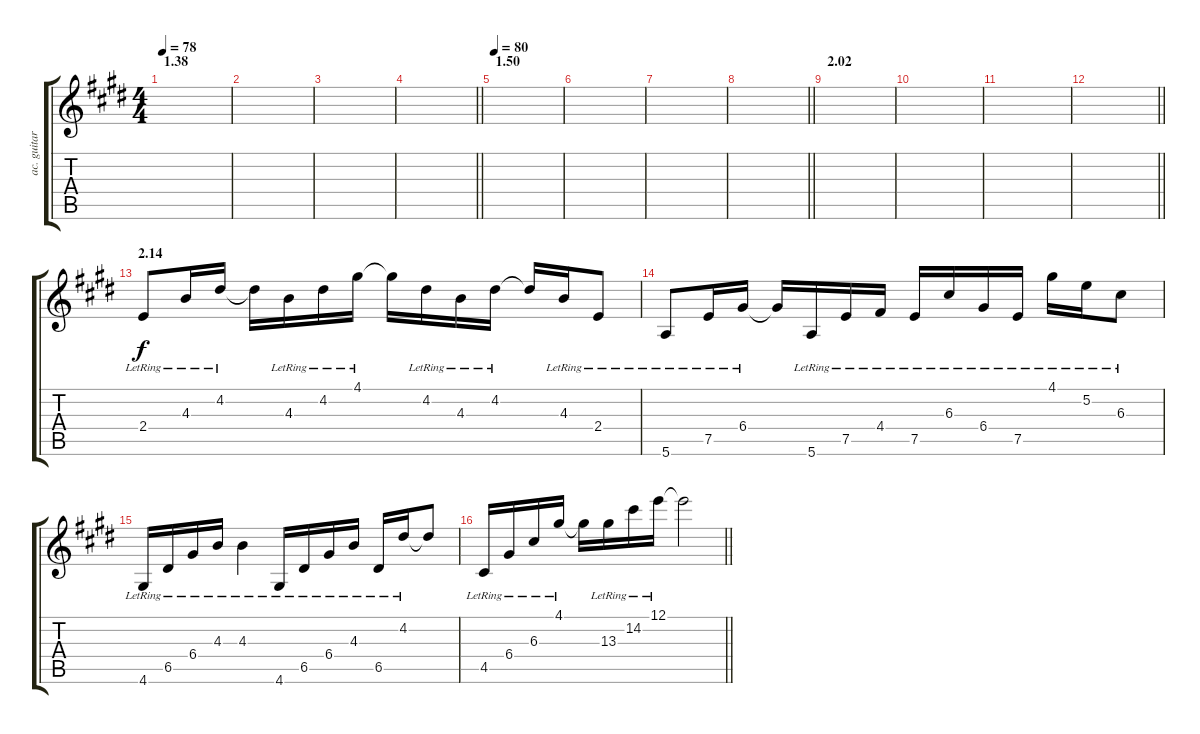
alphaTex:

\track ("ac. guitar" "ac. guitar") {instrument acousticguitarnylon}
\staff {score tabs}
\tuning (E4 B3 G3 D3 A2 E2) {hide}
\ts (4 4)
\section ("" "1.38")
\tempo 78
\clef g2
\ks e
|
|
|
\barLineRight lightlight
|
\section ("" "1.50")
\tempo 80
|
|
|
\barLineRight lightlight
|
\section ("" "2.02")
|
|
|
\barLineRight lightlight
|
\section ("" "2.14")
2.4{lr}.8 4.3{lr}.16 4.2{lr}.16 4.2{t}.16 4.3{lr}.16 4.2{lr}.16 4.1{lr}.16 4.1{t}.16 4.2{lr}.16 4.3{lr}.16 4.2{lr}.16 4.2{t}.16 4.3{lr}.16 2.4{lr}.8 |
5.6{lr}.8 7.5{lr}.16 6.4{lr}.16 6.4{t}.16 5.6{lr}.16 7.5{lr}.16 4.4{lr}.16 7.5{lr}.16 6.3{lr}.16 6.4{lr}.16 7.5{lr}.16 4.1{lr}.16 5.2{lr}.16 6.3{lr}.8 |
4.6{lr}.16 6.5{lr}.16 6.4{lr}.16 4.3{lr}.16 4.3{lr}.4 4.6{lr}.16 6.5{lr}.16 6.4{lr}.16 4.3{lr}.16 6.5{lr}.16 4.2{lr}.16 4.2{t}.8 |
\barLineRight lightlight
4.5{lr}.16 6.4{lr}.16 6.3{lr}.16 4.1{lr}.16 4.1{t}.16 13.3{lr}.16 14.2{lr}.16 12.1{lr}.16 12.1{t}.2
